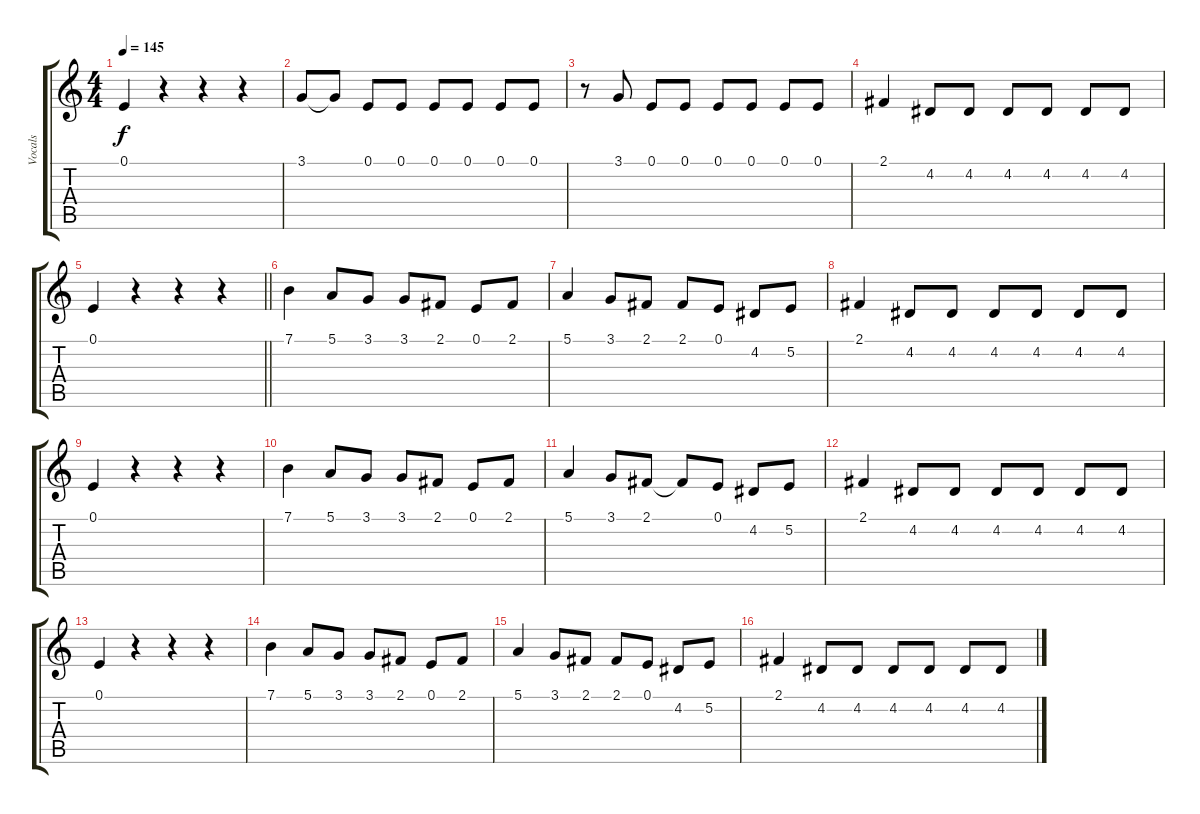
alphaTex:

\track ("Vocals" "Vocals") {instrument altosax}
\staff {score tabs}
\tuning (E4 B3 G3 D3 A2 E2) {hide}
\ts (4 4)
\tempo 145
\clef g2
\ks c
0.1.4{dy f} r.4 r.4 r.4 |
3.1.8 3.1{t}.8 0.1.8 0.1.8 0.1.8 0.1.8 0.1.8 0.1.8 |
r.8 3.1.8 0.1.8 0.1.8 0.1.8 0.1.8 0.1.8 0.1.8 |
2.1.4 4.2.8 4.2.8 4.2.8 4.2.8 4.2.8 4.2.8 |
\barLineRight lightlight
0.1.4 r.4 r.4 r.4 |
7.1.4 5.1.8 3.1.8 3.1.8 2.1.8 0.1.8 2.1.8 |
5.1.4 3.1.8 2.1.8 2.1.8 0.1.8 4.2.8 5.2.8 |
2.1.4 4.2.8 4.2.8 4.2.8 4.2.8 4.2.8 4.2.8 |
0.1.4 r.4 r.4 r.4 |
7.1.4 5.1.8 3.1.8 3.1.8 2.1.8 0.1.8 2.1.8 |
5.1.4 3.1.8 2.1.8 2.1{t}.8 0.1.8 4.2.8 5.2.8 |
2.1.4 4.2.8 4.2.8 4.2.8 4.2.8 4.2.8 4.2.8 |
0.1.4 r.4 r.4 r.4 |
7.1.4{volume 0} 5.1.8 3.1.8 3.1.8 2.1.8 0.1.8 2.1.8 |
5.1.4 3.1.8 2.1.8 2.1.8 0.1.8 4.2.8 5.2.8 |
2.1.4 4.2.8 4.2.8 4.2.8 4.2.8 4.2.8 4.2.8
